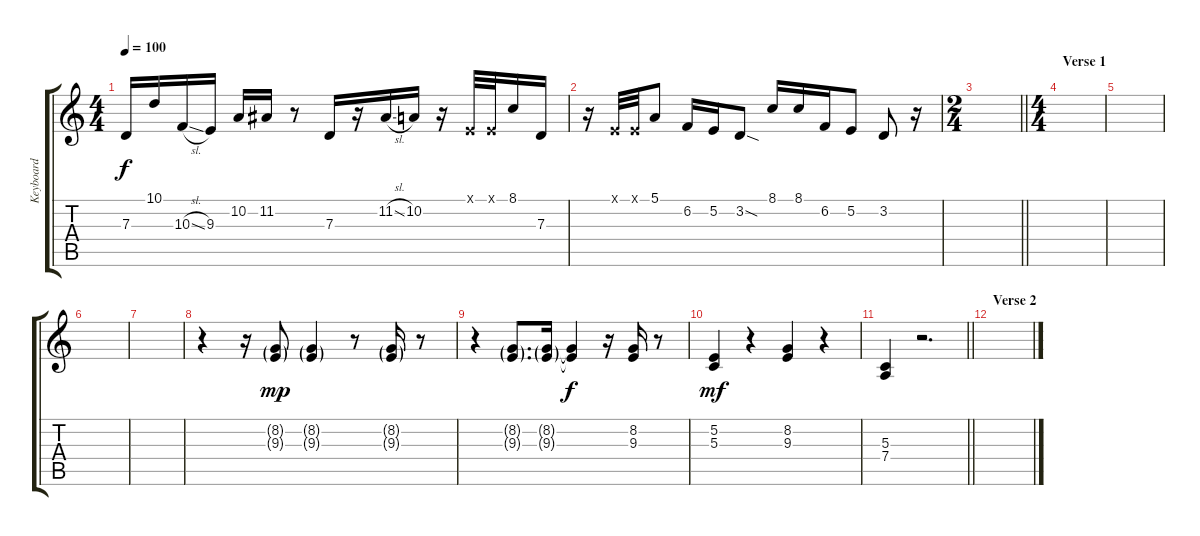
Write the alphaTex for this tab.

\track ("Keyboard" "Keyboard") {instrument lead1square}
\staff {score tabs}
\tuning (E4 B3 G3 D3 A2 D2) {hide}
\ts (4 4)
\tempo 100
\clef g2
\ks c
7.3.16{dy f} 10.1.16 10.3{sl}.16 9.3.16 10.2.16 11.2.16 r.8 7.3.16 r.16 11.2{sl}.16 10.2.16 r.16 0.1{x}.32 0.1{x}.32 8.1.16 7.3.16 |
r.16 0.1{x}.32 0.1{x}.32 5.1.8 6.2.16 5.2.16 3.2{sod}.8 8.1.16 8.1.16 6.2.16 5.2.8 3.2.8 r.16 |
\ts (2 4)
\barLineRight lightlight
|
\ts (4 4)
\section ("" "Verse 1")
|
|
|
|
r.4 r.16 (8.2{g} 9.3{g}).8{dy mp} (8.2{g} 9.3{g}).4 r.8 (8.2{g} 9.3{g}).16 r.8 |
r.4 (8.2{g} 9.3{g}).8{d} (8.2{g} 9.3{g}).16 (8.2{t} 9.3{t}).4{dy f} r.16 (8.2 9.3).16 r.8 |
(5.2 5.3).4{dy mf instrument flute} r.4 (8.2 9.3).4 r.4 |
\barLineRight lightlight
(5.3 7.4).4 r.2{d} |
\section ("" "Verse 2")
